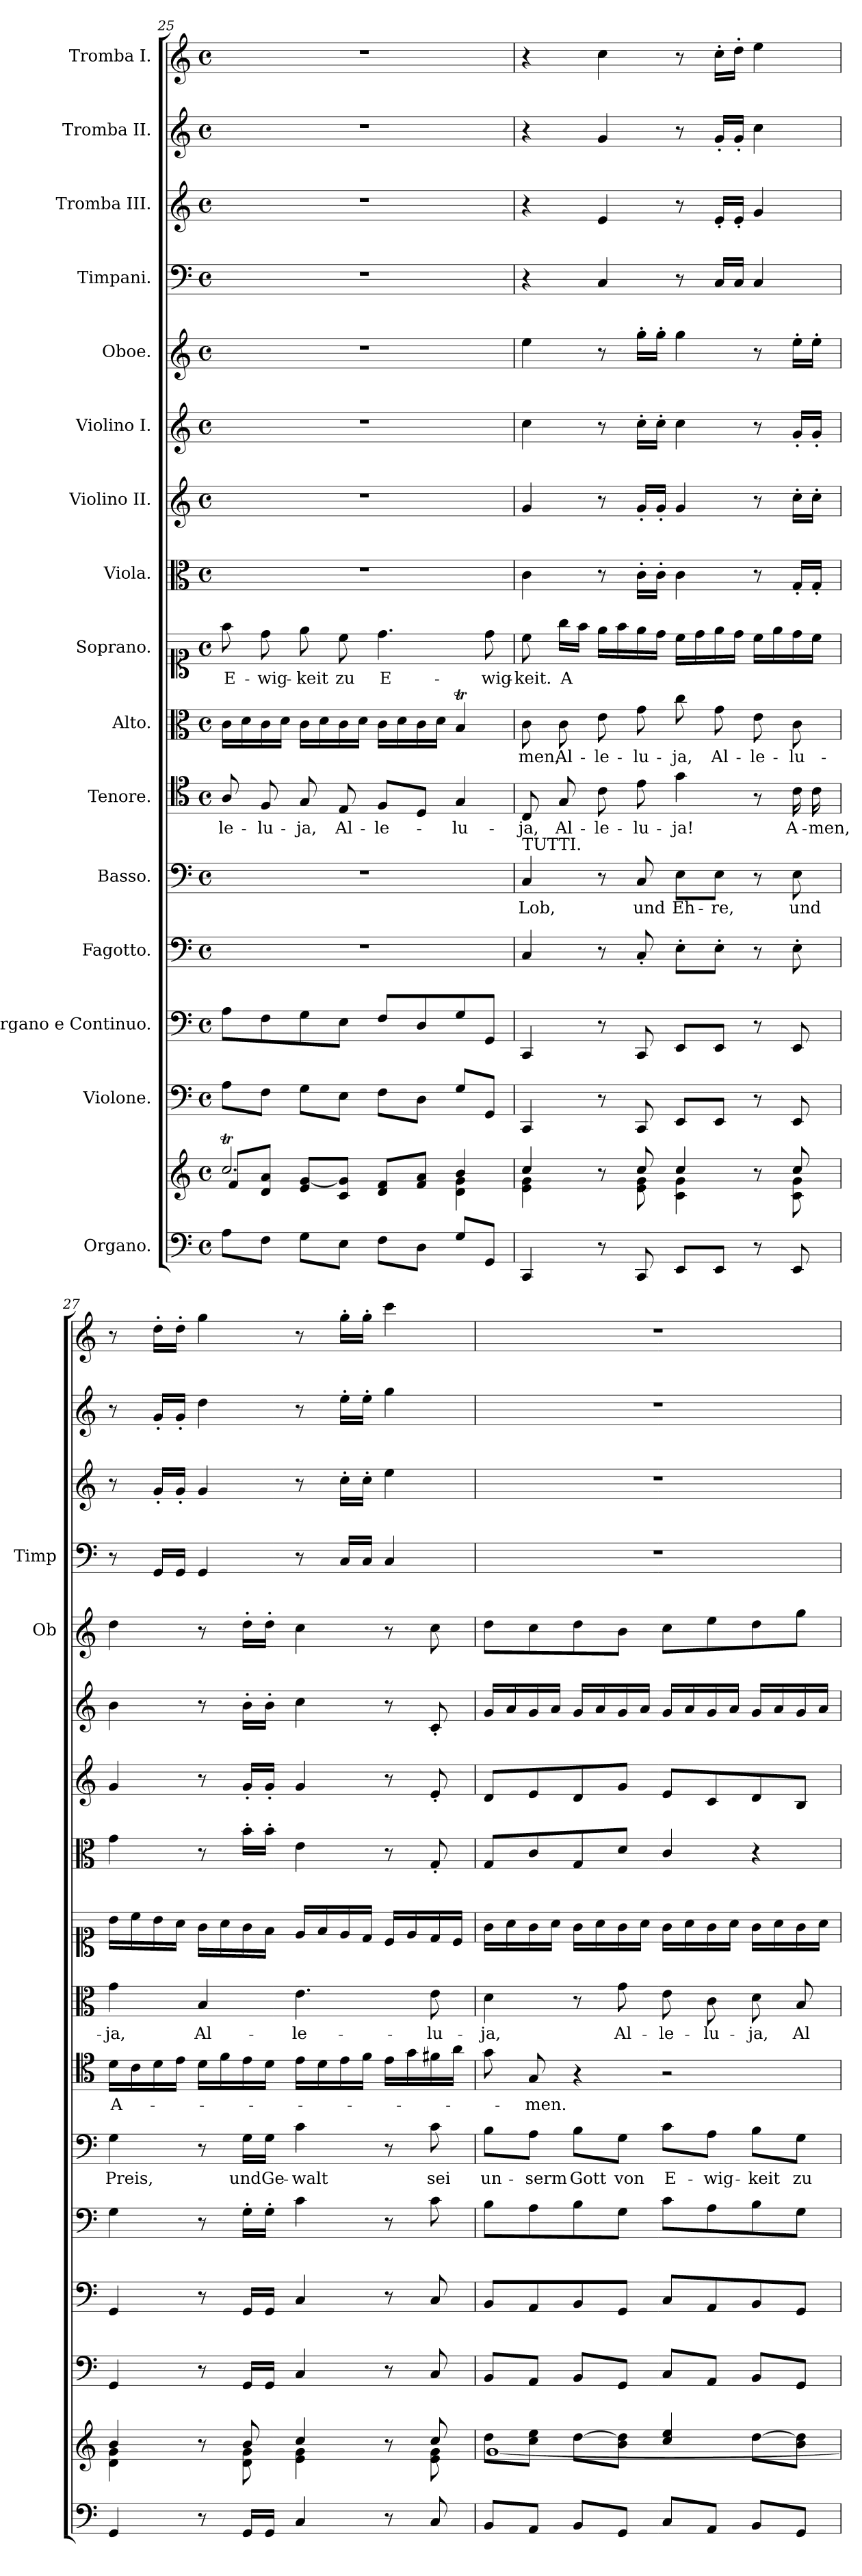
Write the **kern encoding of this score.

**kern	**kern	**kern	**kern	**kern	**kern	**text	**kern	**text	**kern	**text	**kern	**text	**kern	**kern	**kern	**kern	**kern	**kern	**kern	**kern
*part16	*part16	*part15	*part14	*part13	*part12	*part12	*part11	*part11	*part10	*part10	*part9	*part9	*part8	*part7	*part6	*part5	*part4	*part3	*part2	*part1
*staff17	*staff16	*staff15	*staff14	*staff13	*staff12	*staff12	*staff11	*staff11	*staff10	*staff10	*staff9	*staff9	*staff8	*staff7	*staff6	*staff5	*staff4	*staff3	*staff2	*staff1
*I"Organo.	*	*I"Violone.	*I"Organo e Continuo.	*I"Fagotto.	*I"Basso.	*	*I"Tenore.	*	*I"Alto.	*	*I"Soprano.	*	*I"Viola.	*I"Violino II.	*I"Violino I.	*I"Oboe.	*I"Timpani.	*I"Tromba III.	*I"Tromba II.	*I"Tromba I.
*	*	*	*	*	*	*	*	*	*	*	*	*	*	*	*	*I'Ob	*I'Timp	*	*	*
!!LO:PB:g=z
*clefF4	*clefG2	*clefF4	*clefF4	*clefF4	*clefF4	*	*clefC4	*	*clefC3	*	*clefC1	*	*clefC3	*clefG2	*clefG2	*clefG2	*clefF4	*clefG2	*clefG2	*clefG2
*	*	*ITrd7c12	*	*	*	*	*	*	*	*	*	*	*	*	*	*	*	*	*	*
*k[]	*k[]	*k[]	*k[]	*k[]	*k[]	*	*k[]	*	*k[]	*	*k[]	*	*k[]	*k[]	*k[]	*k[]	*k[]	*k[]	*k[]	*k[]
*M4/4	*M4/4	*M4/4	*M4/4	*M4/4	*M4/4	*	*M4/4	*	*M4/4	*	*M4/4	*	*M4/4	*M4/4	*M4/4	*M4/4	*M4/4	*M4/4	*M4/4	*M4/4
*met(c)	*met(c)	*met(c)	*met(c)	*met(c)	*met(c)	*	*met(c)	*	*met(c)	*	*met(c)	*	*met(c)	*met(c)	*met(c)	*met(c)	*met(c)	*met(c)	*met(c)	*met(c)
=25	=25	=25	=25	=25	=25	=25	=25	=25	=25	=25	=25	=25	=25	=25	=25	=25	=25	=25	=25	=25
*	*^	*	*	*	*	*	*	*	*	*	*	*	*	*	*	*	*	*	*	*
!	!	!	!	!	!	!	!	!	!LO:LY:b	!	!	!	!LO:LY:b	!	!	!	!	!	!	!	!
8A\L	2.ccT!/	8f!/L	8AA\L	8A\L	1r	1r	.	8A/	-le-	16c\LL	.	8ff\	E-	1r	1r	1r	1r	1r	1r	1r	1r
.	.	.	.	.	.	.	.	.	.	16d\	.	.	.	.	.	.	.	.	.	.	.
!	!	!	!	!	!	!	!	!	!LO:LY:b	!	!	!	!LO:LY:b	!	!	!	!	!	!	!	!
8F\J	.	8d!/ 8a!/J	8FF\J	8F\	.	.	.	8F/	-lu-	16c\	.	8dd\	-wig-	.	.	.	.	.	.	.	.
.	.	.	.	.	.	.	.	.	.	16d\JJ	.	.	.	.	.	.	.	.	.	.	.
!	!	!	!	!	!	!	!	!	!LO:LY:b	!	!	!	!LO:LY:b	!	!	!	!	!	!	!	!
8G\L	.	8e!/ [8g!/L	8GG\L	8G\	.	.	.	8G/	-ja,	16c\LL	.	8ee\	-keit	.	.	.	.	.	.	.	.
.	.	.	.	.	.	.	.	.	.	16d\	.	.	.	.	.	.	.	.	.	.	.
!	!	!	!	!	!	!	!	!	!LO:LY:b	!	!	!	!LO:LY:b	!	!	!	!	!	!	!	!
8E\J	.	8c!/ 8g!]/J	8EE\J	8E\J	.	.	.	8E/	Al-	16c\	.	8cc\	zu	.	.	.	.	.	.	.	.
.	.	.	.	.	.	.	.	.	.	16d\JJ	.	.	.	.	.	.	.	.	.	.	.
!	!	!	!	!	!	!	!	!	!LO:LY:b	!	!	!	!LO:LY:b	!	!	!	!	!	!	!	!
8F\L	.	8d!/ 8f!/L	8FF\L	8F/L	.	.	.	8F/L	-le-	16c\LL	.	4.dd\	E-	.	.	.	.	.	.	.	.
.	.	.	.	.	.	.	.	.	.	16d\	.	.	.	.	.	.	.	.	.	.	.
8D\J	.	8f!/ 8a!/J	8DD\J	8D/	.	.	.	8D/J	.	16c\	.	.	.	.	.	.	.	.	.	.	.
.	.	.	.	.	.	.	.	.	.	16d\JJ	.	.	.	.	.	.	.	.	.	.	.
!	!	!	!	!	!	!	!	!	!LO:LY:b	!	!	!	!	!	!	!	!	!	!	!	!
8G/L	4b!/	4d!\ 4g!\	8GG/L	8G/	.	.	.	4G/	-lu-	4Bt/	.	.	.	.	.	.	.	.	.	.	.
!	!	!	!	!	!	!	!	!	!	!	!	!	!LO:LY:b	!	!	!	!	!	!	!	!
8GG/J	.	.	8GGG/J	8GG/J	.	.	.	.	.	.	.	8dd\	-wig-	.	.	.	.	.	.	.	.
=26	=26	=26	=26	=26	=26	=26	=26	=26	=26	=26	=26	=26	=26	=26	=26	=26	=26	=26	=26	=26	=26
!	!	!	!	!	!	!LO:TX:a:t=TUTTI.	!	!	!	!	!	!	!	!	!	!	!	!	!	!	!
!	!	!	!	!	!	!	!LO:LY:b	!	!LO:LY:b	!	!LO:LY:b	!	!LO:LY:b	!	!	!	!	!	!	!	!
4CC/	4cc!/	4e!\ 4g!\	4CCC/	4CC/	4C/	4C/	Lob,	8C/	-ja,	8c\	-men,	8cc\	-keit.	4c\	4g/	4cc\	4ee\	4r	4r	4r	4r
!	!	!	!	!	!	!	!	!	!LO:LY:b	!	!LO:LY:b	!	!LO:LY:b	!	!	!	!	!	!	!	!
.	.	.	.	.	.	.	.	8G/	Al-	8c\	Al-	16gg\LL	A	.	.	.	.	.	.	.	.
.	.	.	.	.	.	.	.	.	.	.	.	16ff\JJ	.	.	.	.	.	.	.	.	.
!	!	!	!	!	!	!	!	!	!LO:LY:b	!	!LO:LY:b	!	!	!	!	!	!	!	!	!	!
8r	8r	8ryy	8r	8r	8r	8r	.	8c\	-le-	8e\	-le-	16ee\LL	.	8r	8r	8r	8r	4C!/	4e/	4g/	4cc\
.	.	.	.	.	.	.	.	.	.	.	.	16ff\	.	.	.	.	.	.	.	.	.
!	!	!	!	!	!	!	!LO:LY:b	!	!LO:LY:b	!	!LO:LY:b	!	!	!	!	!	!	!	!	!	!
8CC/	8cc!/	8e!\ 8g!\	8CCC/	8CC/	8C'/	8C/	und	8e\	-lu-	8g\	-lu-	16ee\	.	16c'\LL	16g'/LL	16cc'\LL	16gg'\LL	.	.	.	.
.	.	.	.	.	.	.	.	.	.	.	.	16dd\JJ	.	16c'\JJ	16g'/JJ	16cc'\JJ	16gg'\JJ	.	.	.	.
!	!	!	!	!	!	!	!LO:LY:b	!	!LO:LY:b	!	!LO:LY:b	!	!	!	!	!	!	!	!	!	!
8EE/L	4cc!/	4c!\ 4g!\	8EEE/L	8EE/L	8E'\L	8E\L	Eh-	4g\	-ja!	8cc\	-ja,	16cc\LL	.	4c\	4g/	4cc\	4gg\	8r	8r	8r	8r
.	.	.	.	.	.	.	.	.	.	.	.	16dd\	.	.	.	.	.	.	.	.	.
!	!	!	!	!	!	!	!LO:LY:b	!	!	!	!LO:LY:b	!	!	!	!	!	!	!	!	!	!
8EE/J	.	.	8EEE/J	8EE/J	8E'\J	8E\J	-re,	.	.	8g\	Al-	16ee\	.	.	.	.	.	16C!/LL	16e'/LL	16g'/LL	16cc'\LL
.	.	.	.	.	.	.	.	.	.	.	.	16dd\JJ	.	.	.	.	.	16C!/JJ	16e'/JJ	16g'/JJ	16dd'\JJ
!	!	!	!	!	!	!	!	!	!	!	!LO:LY:b	!	!	!	!	!	!	!	!	!	!
8r	8r	8ryy	8r	8r	8r	8r	.	8r	.	8e\	-le-	16cc\LL	.	8r	8r	8r	8r	4C!/	4g/	4cc\	4ee\
.	.	.	.	.	.	.	.	.	.	.	.	16ee\	.	.	.	.	.	.	.	.	.
!	!	!	!	!	!	!	!LO:LY:b	!	!LO:LY:b	!	!LO:LY:b	!	!	!	!	!	!	!	!	!	!
8EE/	8cc!/	8c!\ 8g!\	8EEE/	8EE/	8E'\	8E\	und	16c\	A-	8c\	-lu-	16dd\	.	16G'/LL	16cc'\LL	16g'/LL	16ee'\LL	.	.	.	.
!	!	!	!	!	!	!	!	!	!LO:LY:b	!	!	!	!	!	!	!	!	!	!	!	!
.	.	.	.	.	.	.	.	16c\	-men,	.	.	16cc\JJ	.	16G'/JJ	16cc'\JJ	16g'/JJ	16ee'\JJ	.	.	.	.
=27	=27	=27	=27	=27	=27	=27	=27	=27	=27	=27	=27	=27	=27	=27	=27	=27	=27	=27	=27	=27	=27
!	!	!	!	!	!	!	!LO:LY:b	!	!LO:LY:b	!	!LO:LY:b	!	!	!	!	!	!	!	!	!	!
4GG/	4b!/	4d!\ 4g!\	4GGG/	4GG/	4G\	4G\	Preis,	16d\LL	A-	4g\	-ja,	16b\LL	.	4g\	4g/	4b\	4dd\	8r	8r	8r	8r
.	.	.	.	.	.	.	.	16c\	.	.	.	16cc\	.	.	.	.	.	.	.	.	.
.	.	.	.	.	.	.	.	16d\	.	.	.	16b\	.	.	.	.	.	16GG!/LL	16g'/LL	16g'/LL	16dd'\LL
.	.	.	.	.	.	.	.	16e\JJ	.	.	.	16a\JJ	.	.	.	.	.	16GG!/JJ	16g'/JJ	16g'/JJ	16dd'\JJ
!	!	!	!	!	!	!	!	!	!	!	!LO:LY:b	!	!	!	!	!	!	!	!	!	!
8r	8r	8ryy	8r	8r	8r	8r	.	16d\LL	.	4B/	Al-	16g\LL	.	8r	8r	8r	8r	4GG!/	4g/	4dd\	4gg\
.	.	.	.	.	.	.	.	16f\	.	.	.	16a\	.	.	.	.	.	.	.	.	.
!	!	!	!	!	!	!	!LO:LY:b	!	!	!	!	!	!	!	!	!	!	!	!	!	!
16GG/LL	8b!/	8d!\ 8g!\	16GGG/LL	16GG/LL	16G'\LL	16G\LL	und	16e\	.	.	.	16g\	.	16b'\LL	16g'/LL	16b'\LL	16dd'\LL	.	.	.	.
!	!	!	!	!	!	!	!LO:LY:b	!	!	!	!	!	!	!	!	!	!	!	!	!	!
16GG/JJ	.	.	16GGG/JJ	16GG/JJ	16G'\JJ	16G\JJ	Ge-	16d\JJ	.	.	.	16f\JJ	.	16b'\JJ	16g'/JJ	16b'\JJ	16dd'\JJ	.	.	.	.
!	!	!	!	!	!	!	!LO:LY:b	!	!	!	!LO:LY:b	!	!	!	!	!	!	!	!	!	!
4C/	4cc!/	4e!\ 4g!\	4CC/	4C/	4c\	4c\	-walt	16e\LL	.	4.e\	-le-	16e/LL	.	4e\	4g/	4cc\	4cc\	8r	8r	8r	8r
.	.	.	.	.	.	.	.	16d\	.	.	.	16f/	.	.	.	.	.	.	.	.	.
.	.	.	.	.	.	.	.	16e\	.	.	.	16e/	.	.	.	.	.	16C!/LL	16cc'\LL	16ee'\LL	16gg'\LL
.	.	.	.	.	.	.	.	16f\JJ	.	.	.	16d/JJ	.	.	.	.	.	16C!/JJ	16cc'\JJ	16ee'\JJ	16gg'\JJ
8r	8r	8ryy	8r	8r	8r	8r	.	16e\LL	.	.	.	16c/LL	.	8r	8r	8r	8r	4C!/	4ee\	4gg\	4ccc\
.	.	.	.	.	.	.	.	16g\	.	.	.	16e/	.	.	.	.	.	.	.	.	.
!	!	!	!	!	!	!	!LO:LY:b	!	!	!	!LO:LY:b	!	!	!	!	!	!	!	!	!	!
8C/	8cc!/	8e!\ 8g!\	8CC/	8C/	8c\	8c\	sei	16f#X\	.	8e\	-lu-	16d/	.	8G'/	8e'/	8c'/	8cc\	.	.	.	.
.	.	.	.	.	.	.	.	16a\JJ	.	.	.	16c/JJ	.	.	.	.	.	.	.	.	.
=28	=28	=28	=28	=28	=28	=28	=28	=28	=28	=28	=28	=28	=28	=28	=28	=28	=28	=28	=28	=28	=28
!	!	!	!	!	!	!	!LO:LY:b	!	!	!	!LO:LY:b	!	!	!	!	!	!	!	!	!	!
8BB/L	8dd!\L	[1g!	8BBB/L	8BB/L	8B\L	8B\L	un-	8g\	.	4d\	-ja,	16g\LL	.	8G/L	8d/L	16g/LL	8dd\L	1r	1r	1r	1r
.	.	.	.	.	.	.	.	.	.	.	.	16a\	.	.	.	16a/	.	.	.	.	.
!	!	!	!	!	!	!	!LO:LY:b	!	!LO:LY:b	!	!	!	!	!	!	!	!	!	!	!	!
8AA/J	8cc!\ 8ee!\J	.	8AAA/J	8AA/	8A\	8A\J	-serm	8G/	-men.	.	.	16g\	.	8c/	8e/	16g/	8cc\	.	.	.	.
.	.	.	.	.	.	.	.	.	.	.	.	16a\JJ	.	.	.	16a/JJ	.	.	.	.	.
!	!	!	!	!	!	!	!LO:LY:b	!	!	!	!	!	!	!	!	!	!	!	!	!	!
8BB/L	[8dd!\L	.	8BBB/L	8BB/	8B\	8B\L	Gott	4r	.	8r	.	16g\LL	.	8G/	8d/	16g/LL	8dd\	.	.	.	.
.	.	.	.	.	.	.	.	.	.	.	.	16a\	.	.	.	16a/	.	.	.	.	.
!	!	!	!	!	!	!	!LO:LY:b	!	!	!	!LO:LY:b	!	!	!	!	!	!	!	!	!	!
8GG/J	8b!\ 8dd!]\J	.	8GGG/J	8GG/J	8G\J	8G\J	von	.	.	8g\	Al-	16g\	.	8d/J	8g/J	16g/	8b\J	.	.	.	.
.	.	.	.	.	.	.	.	.	.	.	.	16a\JJ	.	.	.	16a/JJ	.	.	.	.	.
!	!	!	!	!	!	!	!LO:LY:b	!	!	!	!LO:LY:b	!	!	!	!	!	!	!	!	!	!
8C/L	4cc!/ 4ee!/	.	8CC/L	8C/L	8c\L	8c\L	E-	2r	.	8e\	-le-	16g\LL	.	4c/	8e/L	16g/LL	8cc\L	.	.	.	.
.	.	.	.	.	.	.	.	.	.	.	.	16a\	.	.	.	16a/	.	.	.	.	.
!	!	!	!	!	!	!	!LO:LY:b	!	!	!	!LO:LY:b	!	!	!	!	!	!	!	!	!	!
8AA/J	.	.	8AAA/J	8AA/	8A\	8A\J	-wig-	.	.	8c\	-lu-	16g\	.	.	8c/	16g/	8ee\	.	.	.	.
.	.	.	.	.	.	.	.	.	.	.	.	16a\JJ	.	.	.	16a/JJ	.	.	.	.	.
!	!	!	!	!	!	!	!LO:LY:b	!	!	!	!LO:LY:b	!	!	!	!	!	!	!	!	!	!
8BB/L	[8dd!\L	.	8BBB/L	8BB/	8B\	8B\L	-keit	.	.	8d\	-ja,	16g\LL	.	4r	8d/	16g/LL	8dd\	.	.	.	.
.	.	.	.	.	.	.	.	.	.	.	.	16a\	.	.	.	16a/	.	.	.	.	.
!	!	!	!	!	!	!	!LO:LY:b	!	!	!	!LO:LY:b	!	!	!	!	!	!	!	!	!	!
8GG/J	8b!\ 8dd!]\J	.	8GGG/J	8GG/J	8G\J	8G\J	zu	.	.	8B/	Al-	16g\	.	.	8B/J	16g/	8gg\J	.	.	.	.
.	.	.	.	.	.	.	.	.	.	.	.	16a\JJ	.	.	.	16a/JJ	.	.	.	.	.
*	*v	*v	*	*	*	*	*	*	*	*	*	*	*	*	*	*	*	*	*	*	*
=	=	=	=	=	=	=	=	=	=	=	=	=	=	=	=	=	=	=	=	=
*-	*-	*-	*-	*-	*-	*-	*-	*-	*-	*-	*-	*-	*-	*-	*-	*-	*-	*-	*-	*-
